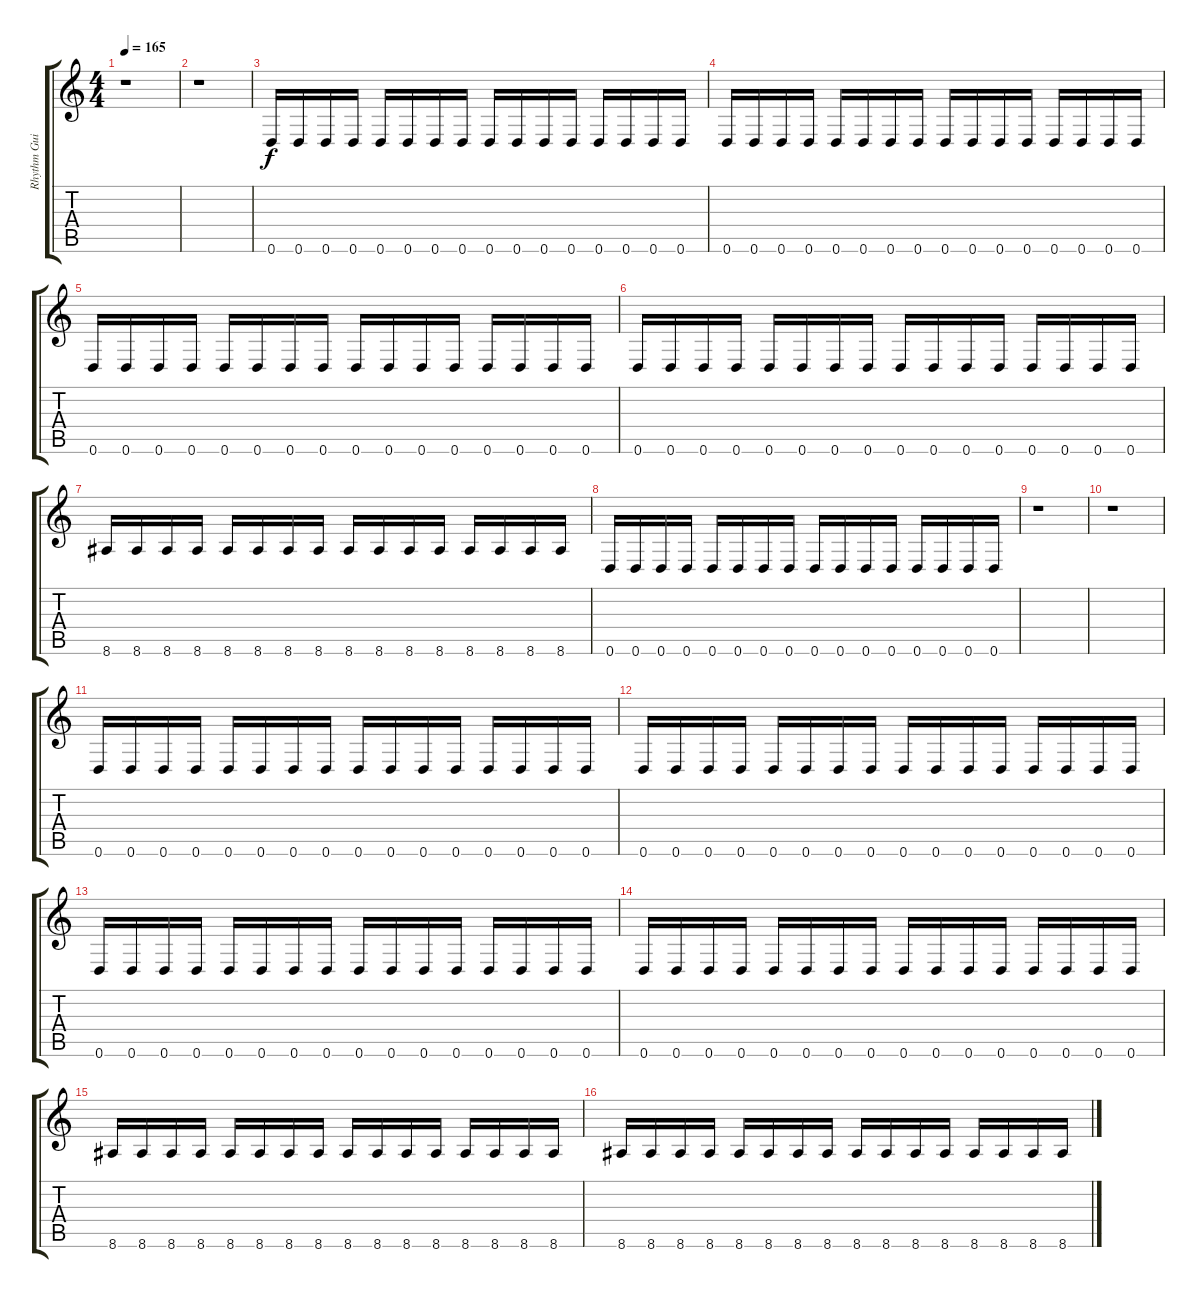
\track ("Rhythm Guitar" "Rhythm Gui") {instrument distortionguitar}
\staff {score tabs}
\tuning (D4 A3 F3 C3 G2 D2) {hide}
\ts (4 4)
\tempo 165
\clef g2
\ks c
r.1{dy f} |
r.1 |
0.6.16 0.6.16 0.6.16 0.6.16 0.6.16 0.6.16 0.6.16 0.6.16 0.6.16 0.6.16 0.6.16 0.6.16 0.6.16 0.6.16 0.6.16 0.6.16 |
0.6.16 0.6.16 0.6.16 0.6.16 0.6.16 0.6.16 0.6.16 0.6.16 0.6.16 0.6.16 0.6.16 0.6.16 0.6.16 0.6.16 0.6.16 0.6.16 |
0.6.16 0.6.16 0.6.16 0.6.16 0.6.16 0.6.16 0.6.16 0.6.16 0.6.16 0.6.16 0.6.16 0.6.16 0.6.16 0.6.16 0.6.16 0.6.16 |
0.6.16 0.6.16 0.6.16 0.6.16 0.6.16 0.6.16 0.6.16 0.6.16 0.6.16 0.6.16 0.6.16 0.6.16 0.6.16 0.6.16 0.6.16 0.6.16 |
8.6.16 8.6.16 8.6.16 8.6.16 8.6.16 8.6.16 8.6.16 8.6.16 8.6.16 8.6.16 8.6.16 8.6.16 8.6.16 8.6.16 8.6.16 8.6.16 |
0.6.16 0.6.16 0.6.16 0.6.16 0.6.16 0.6.16 0.6.16 0.6.16 0.6.16 0.6.16 0.6.16 0.6.16 0.6.16 0.6.16 0.6.16 0.6.16 |
r.1 |
r.1 |
0.6.16 0.6.16 0.6.16 0.6.16 0.6.16 0.6.16 0.6.16 0.6.16 0.6.16 0.6.16 0.6.16 0.6.16 0.6.16 0.6.16 0.6.16 0.6.16 |
0.6.16 0.6.16 0.6.16 0.6.16 0.6.16 0.6.16 0.6.16 0.6.16 0.6.16 0.6.16 0.6.16 0.6.16 0.6.16 0.6.16 0.6.16 0.6.16 |
0.6.16 0.6.16 0.6.16 0.6.16 0.6.16 0.6.16 0.6.16 0.6.16 0.6.16 0.6.16 0.6.16 0.6.16 0.6.16 0.6.16 0.6.16 0.6.16 |
0.6.16 0.6.16 0.6.16 0.6.16 0.6.16 0.6.16 0.6.16 0.6.16 0.6.16 0.6.16 0.6.16 0.6.16 0.6.16 0.6.16 0.6.16 0.6.16 |
8.6.16 8.6.16 8.6.16 8.6.16 8.6.16 8.6.16 8.6.16 8.6.16 8.6.16 8.6.16 8.6.16 8.6.16 8.6.16 8.6.16 8.6.16 8.6.16 |
8.6.16 8.6.16 8.6.16 8.6.16 8.6.16 8.6.16 8.6.16 8.6.16 8.6.16 8.6.16 8.6.16 8.6.16 8.6.16 8.6.16 8.6.16 8.6.16
